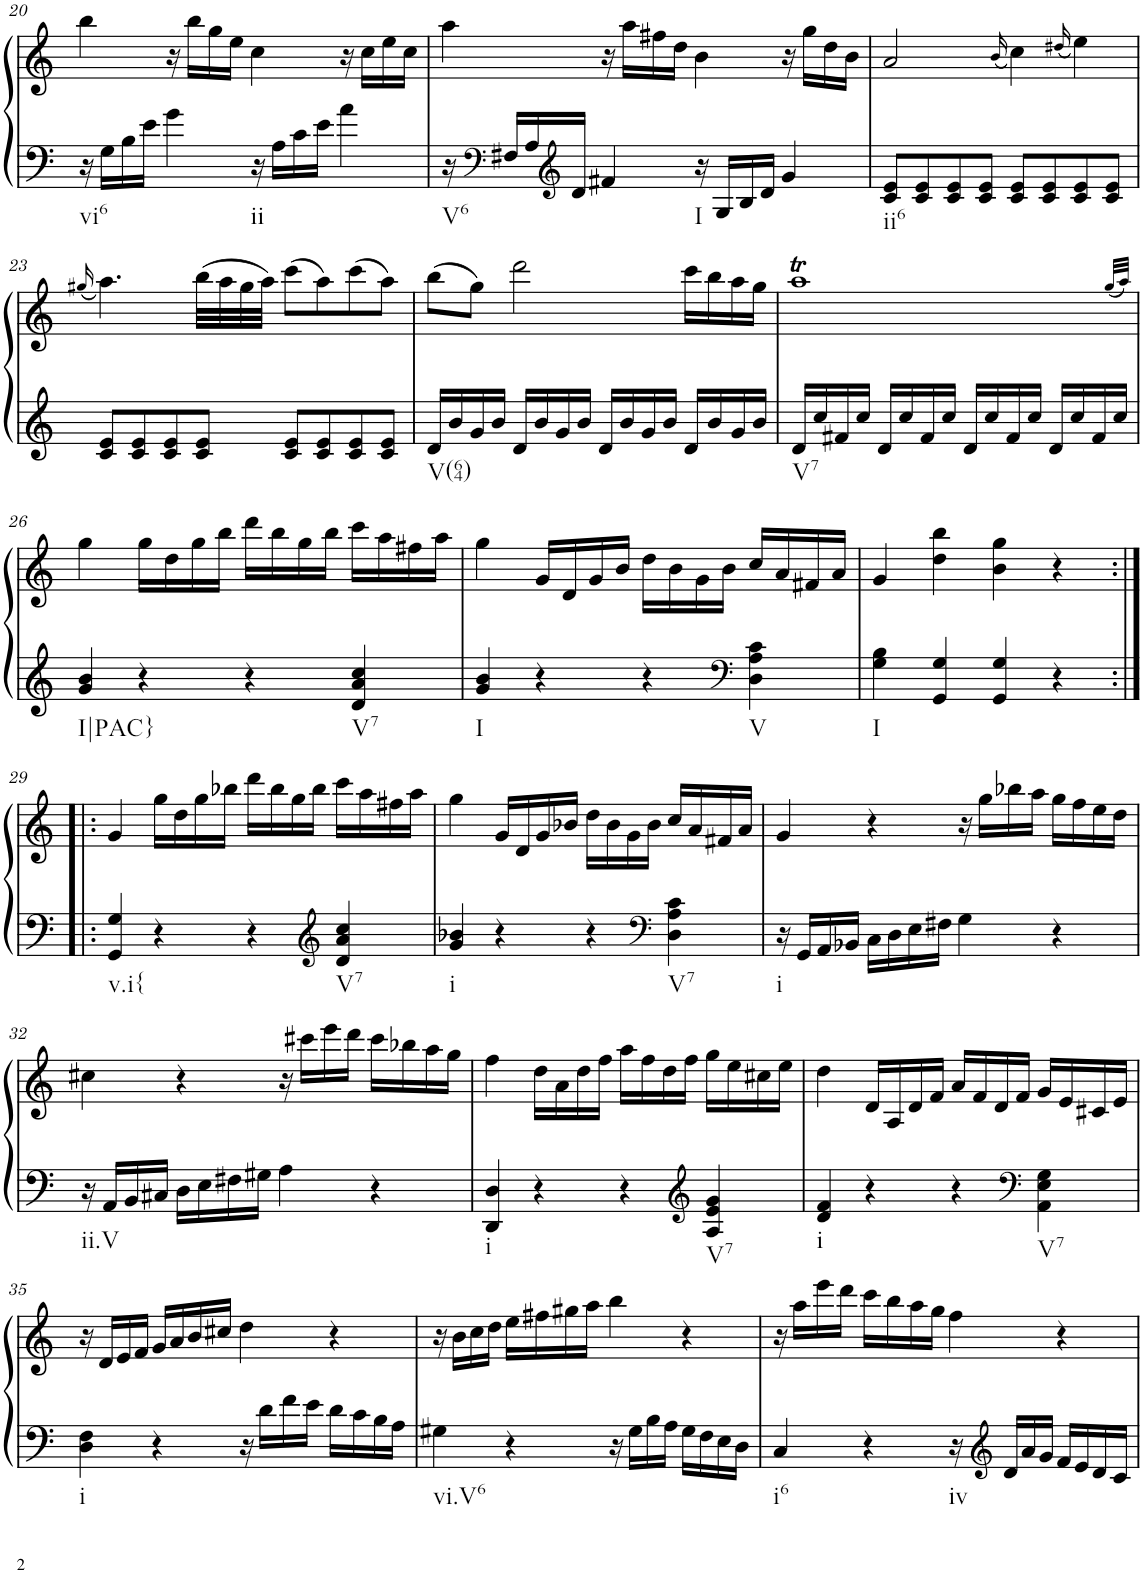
**kern	**kern
*part1	*part1
*staff2	*staff1
*I"Piano, Piano right	*
*I'Pno.	*
!!LO:PB:g=z
*clefF4	*clefG2
*k[]	*k[]
*M4/4	*M4/4
*met(c)	*met(c)
=20	=20
!LO:TX:b:t=vi6	!
16r	4bb\
16G\LL	.
16B\	.
16e\JJ	.
4g\	16r
.	16bb\LL
.	16gg\
.	16ee\JJ
!LO:TX:b:t=ii	!
16r	4cc\
16A\LL	.
16c\	.
16e\JJ	.
4a\	16r
.	16cc\LL
.	16ee\
.	16cc\JJ
=21	=21
!LO:TX:b:t=V6	!
16r	4aa\
*clefF4	*
16F#X/LL	.
16A/	.
*clefG2	*
16d/JJ	.
4f#X/	16r
.	16aa\LL
.	16ff#X\
.	16dd\JJ
!LO:TX:b:t=I	!
16r	4b\
16G/LL	.
16B/	.
16d/JJ	.
4g/	16r
.	16gg\LL
.	16dd\
.	16b\JJ
=22	=22
!LO:TX:b:t=ii6	!
8c/ 8e/L	2a/
8c/ 8e/	.
8c/ 8e/	.
8c/ 8e/J	.
.	(16qb/
8c/ 8e/L	4cc\)
8c/ 8e/	.
.	(16qdd#X/
8c/ 8e/	4ee\)
8c/ 8e/J	.
!!LO:LB:g=z
=23	=23
.	(16qgg#X/
8c/ 8e/L	4.aa\)
8c/ 8e/	.
8c/ 8e/	.
8c/ 8e/J	(32bb\LLL
.	32aa\
.	32gg#\
.	32aa\JJJ)
8c/ 8e/L	(8ccc\L
8c/ 8e/	8aa\)
8c/ 8e/	(8ccc\
8c/ 8e/J	8aa\J)
=24	=24
!LO:TX:b:t=V(64)	!
16d/LL	(8bb\L
16b/	.
16g/	8gg\J)
16b/JJ	.
16d/LL	2ddd\
16b/	.
16g/	.
16b/JJ	.
16d/LL	.
16b/	.
16g/	.
16b/JJ	.
16d/LL	16ccc\LL
16b/	16bb\
16g/	16aa\
16b/JJ	16gg\JJ
=25	=25
!LO:TX:b:t=V7	!
16d/LL	1aaT
16cc/	.
16f#X/	.
16cc/JJ	.
16d/LL	.
16cc/	.
16f#/	.
16cc/JJ	.
16d/LL	.
16cc/	.
16f#/	.
16cc/JJ	.
16d/LL	.
16cc/	.
16f#/	.
16cc/JJ	.
.	(32qgg/LLL
.	32qaa/JJJ)
!!LO:LB:g=z
=26	=26
!LO:TX:b:t=I|PAC}	!
4g/ 4b/	4gg\
4r	16gg\LL
.	16dd\
.	16gg\
.	16bb\JJ
4r	16ddd\LL
.	16bb\
.	16gg\
.	16bb\JJ
!LO:TX:b:t=V7	!
4d/ 4a/ 4cc/	16ccc\LL
.	16aa\
.	16ff#X\
.	16aa\JJ
=27	=27
!LO:TX:b:t=I	!
4g/ 4b/	4gg\
4r	16g/LL
.	16d/
.	16g/
.	16b/JJ
4r	16dd\LL
.	16b\
.	16g\
.	16b\JJ
*clefF4	*
!LO:TX:b:t=V	!
4D\ 4A\ 4c\	16cc/LL
.	16a/
.	16f#X/
.	16a/JJ
=28	=28
!LO:TX:b:t=I	!
4G\ 4B\	4g/
4GG/ 4G/	4dd\ 4bb\
4GG/ 4G/	4b\ 4gg\
4r	4r
!!LO:LB:g=z
=29:|!|:	=29:|!|:
!LO:TX:b:t=v.i{	!
4GG/ 4G/	4g/
4r	16gg\LL
.	16dd\
.	16gg\
.	16bb-X\JJ
4r	16ddd\LL
.	16bb-\
.	16gg\
.	16bb-\JJ
*clefG2	*
!LO:TX:b:t=V7	!
4d/ 4a/ 4cc/	16ccc\LL
.	16aa\
.	16ff#X\
.	16aa\JJ
=30	=30
!LO:TX:b:t=i	!
4g/ 4b-X/	4gg\
4r	16g/LL
.	16d/
.	16g/
.	16b-X/JJ
4r	16dd\LL
.	16b-\
.	16g\
.	16b-\JJ
*clefF4	*
!LO:TX:b:t=V7	!
4D\ 4A\ 4c\	16cc/LL
.	16a/
.	16f#X/
.	16a/JJ
=31	=31
!LO:TX:b:t=i	!
16r	4g/
16GG/LL	.
16AA/	.
16BB-X/JJ	.
16C\LL	4r
16D\	.
16E\	.
16F#X\JJ	.
4G\	16r
.	16gg\LL
.	16bb-X\
.	16aa\JJ
4r	16gg\LL
.	16ff\
.	16ee\
.	16dd\JJ
!!LO:LB:g=z
=32	=32
!LO:TX:b:t=ii.V	!
16r	4cc#X\
16AA/LL	.
16BB/	.
16C#X/JJ	.
16D\LL	4r
16E\	.
16F#X\	.
16G#X\JJ	.
4A\	16r
.	16ccc#X\LL
.	16eee\
.	16ddd\JJ
4r	16ccc#\LL
.	16bb-X\
.	16aa\
.	16gg\JJ
=33	=33
!LO:TX:b:t=i	!
4DD/ 4D/	4ff\
4r	16dd\LL
.	16a\
.	16dd\
.	16ff\JJ
4r	16aa\LL
.	16ff\
.	16dd\
.	16ff\JJ
*clefG2	*
!LO:TX:b:t=V7	!
4A/ 4e/ 4g/	16gg\LL
.	16ee\
.	16cc#X\
.	16ee\JJ
=34	=34
!LO:TX:b:t=i	!
4d/ 4f/	4dd\
4r	16d/LL
.	16A/
.	16d/
.	16f/JJ
4r	16a/LL
.	16f/
.	16d/
.	16f/JJ
*clefF4	*
!LO:TX:b:t=V7	!
4AA\ 4E\ 4G\	16g/LL
.	16e/
.	16c#X/
.	16e/JJ
!!LO:LB:g=z
=35	=35
!LO:TX:b:t=i	!
4D\ 4F\	16r
.	16d/LL
.	16e/
.	16f/JJ
4r	16g/LL
.	16a/
.	16b/
.	16cc#X/JJ
16r	4dd\
16d\LL	.
16f\	.
16e\JJ	.
16d\LL	4r
16c\	.
16B\	.
16A\JJ	.
=36	=36
!LO:TX:b:t=vi.V6	!
4G#X\	16r
.	16b\LL
.	16cc\
.	16dd\JJ
4r	16ee\LL
.	16ff#X\
.	16gg#X\
.	16aa\JJ
16r	4bb\
16G#\LL	.
16B\	.
16A\JJ	.
16G#\LL	4r
16F\	.
16E\	.
16D\JJ	.
=37	=37
!LO:TX:b:t=i6	!
4C/	16r
.	16aa\LL
.	16eee\
.	16ddd\JJ
4r	16ccc\LL
.	16bb\
.	16aa\
.	16gg\JJ
!LO:TX:b:t=iv	!
16r	4ff\
*clefG2	*
16d/LL	.
16a/	.
16g/JJ	.
16f/LL	4r
16e/	.
16d/	.
16c/JJ	.
=	=
*-	*-
